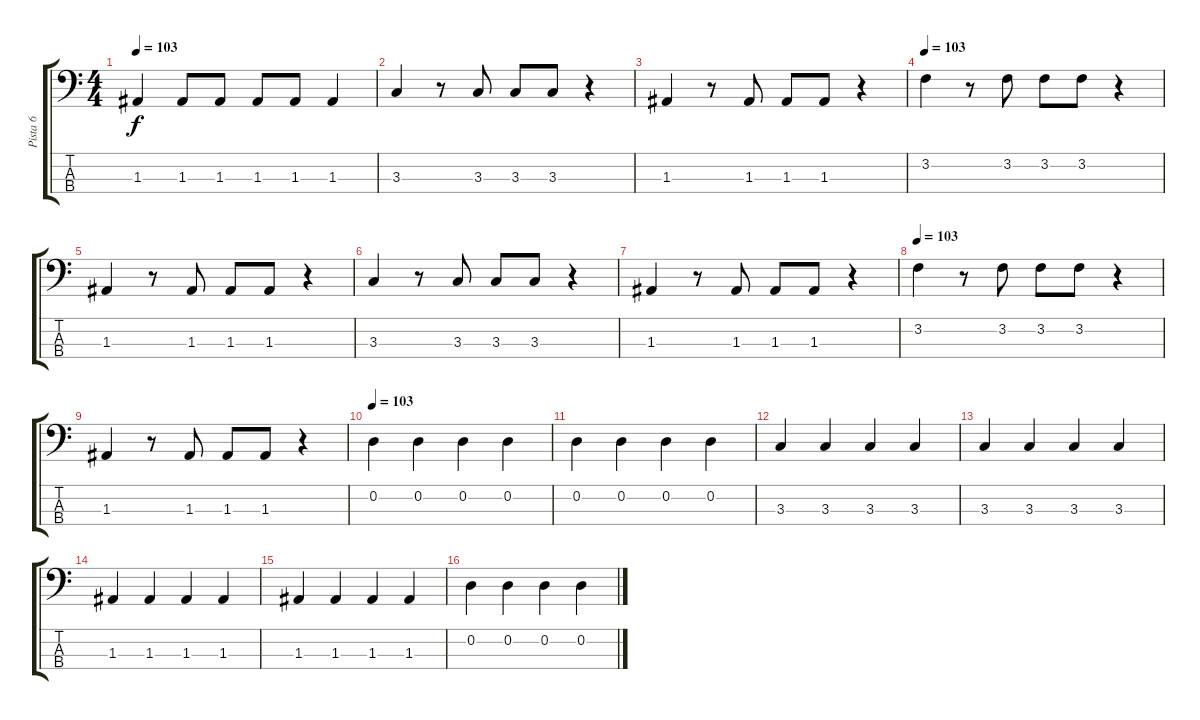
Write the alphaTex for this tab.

\track ("Pista 6" "Pista 6") {instrument electricbassfinger}
\staff {score tabs}
\tuning (G2 D2 A1 E1) {hide}
\ts (4 4)
\tempo 103
\clef f4
\ks c
1.3.4{dy f} 1.3.8 1.3.8 1.3.8 1.3.8 1.3.4 |
3.3.4 r.8 3.3.8 3.3.8 3.3.8 r.4 |
1.3.4 r.8 1.3.8 1.3.8 1.3.8 r.4 |
\tempo 103
3.2.4 r.8 3.2.8 3.2.8 3.2.8 r.4 |
1.3.4 r.8 1.3.8 1.3.8 1.3.8 r.4 |
3.3.4 r.8 3.3.8 3.3.8 3.3.8 r.4 |
1.3.4 r.8 1.3.8 1.3.8 1.3.8 r.4 |
\tempo 103
3.2.4 r.8 3.2.8 3.2.8 3.2.8 r.4 |
1.3.4 r.8 1.3.8 1.3.8 1.3.8 r.4 |
\tempo 102
\tempo 103
0.2.4 0.2.4 0.2.4 0.2.4 |
0.2.4 0.2.4 0.2.4 0.2.4 |
3.3.4 3.3.4 3.3.4 3.3.4 |
3.3.4 3.3.4 3.3.4 3.3.4 |
1.3.4 1.3.4 1.3.4 1.3.4 |
1.3.4 1.3.4 1.3.4 1.3.4 |
0.2.4 0.2.4 0.2.4 0.2.4
